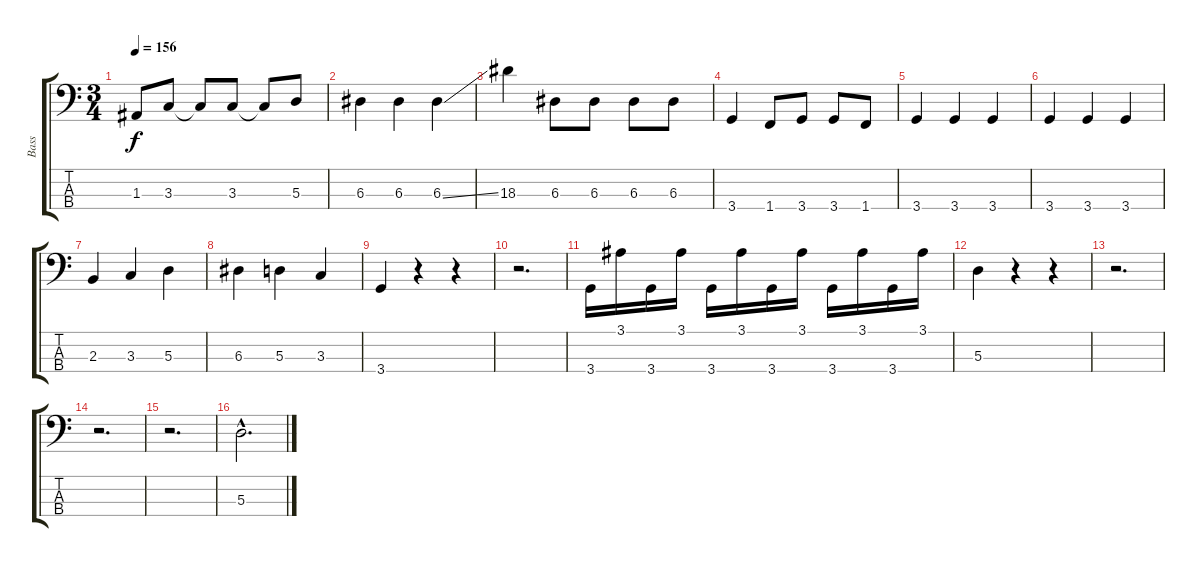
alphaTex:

\track ("Bass" "Bass") {instrument electricbassfinger}
\staff {score tabs}
\tuning (G2 D2 A1 E1) {hide}
\ts (3 4)
\tempo 156
\clef f4
\ks c
1.3.8{dy f} 3.3.8 3.3{t}.8 3.3.8 3.3{t}.8 5.3.8 |
6.3.4 6.3.4 6.3{ss}.4 |
18.3.4 6.3.8 6.3.8 6.3.8 6.3.8 |
3.4.4 1.4.8 3.4.8 3.4.8 1.4.8 |
3.4.4 3.4.4 3.4.4 |
3.4.4 3.4.4 3.4.4 |
2.3.4 3.3.4 5.3.4 |
6.3.4 5.3.4 3.3.4 |
3.4.4 r.4 r.4 |
r.2{d} |
3.4.16 3.1.16 3.4.16 3.1.16 3.4.16 3.1.16 3.4.16 3.1.16 3.4.16 3.1.16 3.4.16 3.1.16 |
5.3.4 r.4 r.4 |
r.2{d} |
r.2{d} |
r.2{d} |
5.3{hac}.2{d}
